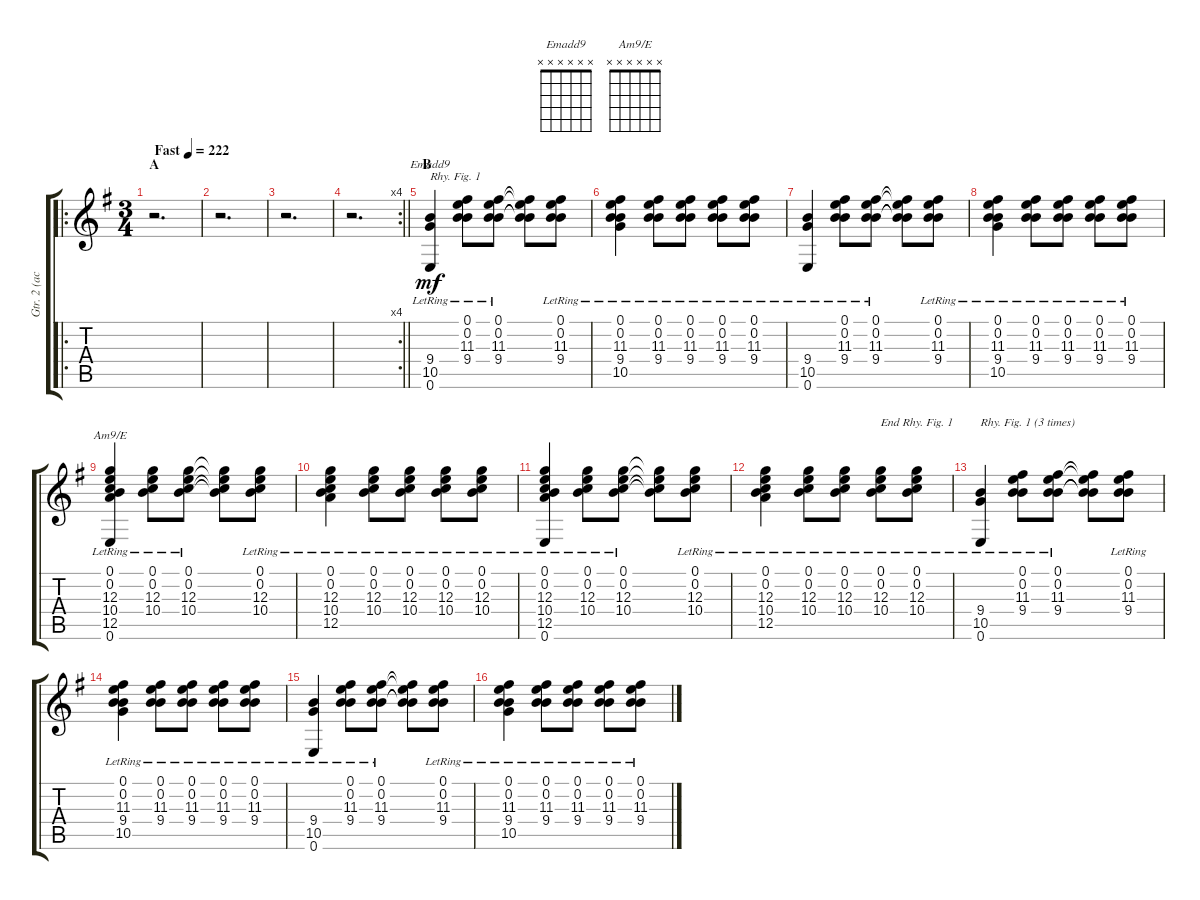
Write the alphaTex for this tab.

\track ("Gtr. 2 (acous.)" "Gtr. 2 (ac") {instrument acousticguitarsteel}
\staff {score tabs}
\tuning (E4 B3 G3 D3 A2 E2) {hide}
\chord ("Emadd9" x x x x x x)
\chord ("Am9/E" x x x x x x)
\ro
\ts (3 4)
\section ("" "A")
\tempo (222 "Fast")
\clef g2
\ks g
r.2{d dy mf instrument acousticguitarsteel} |
r.2{d} |
r.2{d} |
\rc 4
\barLineRight lightlight
r.2{d} |
\section ("" "B")
(9.4{lr} 10.5{lr} 0.6{lr}).4{ch "Emadd9" txt "Rhy. Fig. 1"} (0.1{lr} 0.2{lr} 11.3{lr} 9.4{lr}).8 (0.1{lr} 0.2{lr} 11.3{lr} 9.4{lr}).8 (0.1{t} 0.2{t} 11.3{t} 9.4{t}).8 (0.1{lr} 0.2{lr} 11.3{lr} 9.4{lr}).8 |
(0.1{lr} 0.2{lr} 11.3{lr} 9.4{lr} 10.5{lr}).4 (0.1{lr} 0.2{lr} 11.3{lr} 9.4{lr}).8 (0.1{lr} 0.2{lr} 11.3{lr} 9.4{lr}).8 (0.1{lr} 0.2{lr} 11.3{lr} 9.4{lr}).8 (0.1{lr} 0.2{lr} 11.3{lr} 9.4{lr}).8 |
(9.4{lr} 10.5{lr} 0.6{lr}).4 (0.1{lr} 0.2{lr} 11.3{lr} 9.4{lr}).8 (0.1{lr} 0.2{lr} 11.3{lr} 9.4{lr}).8 (0.1{t} 0.2{t} 11.3{t} 9.4{t}).8 (0.1{lr} 0.2{lr} 11.3{lr} 9.4{lr}).8 |
(0.1{lr} 0.2{lr} 11.3{lr} 9.4{lr} 10.5{lr}).4 (0.1{lr} 0.2{lr} 11.3{lr} 9.4{lr}).8 (0.1{lr} 0.2{lr} 11.3{lr} 9.4{lr}).8 (0.1{lr} 0.2{lr} 11.3{lr} 9.4{lr}).8 (0.1{lr} 0.2{lr} 11.3{lr} 9.4{lr}).8 |
(0.1{lr} 0.2{lr} 12.3{lr} 10.4{lr} 12.5{lr} 0.6{lr}).4{ch "Am9/E"} (0.1{lr} 0.2{lr} 12.3{lr} 10.4{lr}).8 (0.1{lr} 0.2{lr} 12.3{lr} 10.4{lr}).8 (0.1{t} 0.2{t} 12.3{t} 10.4{t}).8 (0.1{lr} 0.2{lr} 12.3{lr} 10.4{lr}).8 |
(0.1{lr} 0.2{lr} 12.3{lr} 10.4{lr} 12.5{lr}).4 (0.1{lr} 0.2{lr} 12.3{lr} 10.4{lr}).8 (0.1{lr} 0.2{lr} 12.3{lr} 10.4{lr}).8 (0.1{lr} 0.2{lr} 12.3{lr} 10.4{lr}).8 (0.1{lr} 0.2{lr} 12.3{lr} 10.4{lr}).8 |
(0.1{lr} 0.2{lr} 12.3{lr} 10.4{lr} 12.5{lr} 0.6{lr}).4 (0.1{lr} 0.2{lr} 12.3{lr} 10.4{lr}).8 (0.1{lr} 0.2{lr} 12.3{lr} 10.4{lr}).8 (0.1{t} 0.2{t} 12.3{t} 10.4{t}).8 (0.1{lr} 0.2{lr} 12.3{lr} 10.4{lr}).8 |
(0.1{lr} 0.2{lr} 12.3{lr} 10.4{lr} 12.5{lr}).4 (0.1{lr} 0.2{lr} 12.3{lr} 10.4{lr}).8 (0.1{lr} 0.2{lr} 12.3{lr} 10.4{lr}).8 (0.1{lr} 0.2{lr} 12.3{lr} 10.4{lr}).8{txt "End Rhy. Fig. 1"} (0.1{lr} 0.2{lr} 12.3{lr} 10.4{lr}).8 |
(9.4{lr} 10.5{lr} 0.6{lr}).4{txt "Rhy. Fig. 1 (3 times)"} (0.1{lr} 0.2{lr} 11.3{lr} 9.4{lr}).8 (0.1{lr} 0.2{lr} 11.3{lr} 9.4{lr}).8 (0.1{t} 0.2{t} 11.3{t} 9.4{t}).8 (0.1{lr} 0.2{lr} 11.3{lr} 9.4{lr}).8 |
(0.1{lr} 0.2{lr} 11.3{lr} 9.4{lr} 10.5{lr}).4 (0.1{lr} 0.2{lr} 11.3{lr} 9.4{lr}).8 (0.1{lr} 0.2{lr} 11.3{lr} 9.4{lr}).8 (0.1{lr} 0.2{lr} 11.3{lr} 9.4{lr}).8 (0.1{lr} 0.2{lr} 11.3{lr} 9.4{lr}).8 |
(9.4{lr} 10.5{lr} 0.6{lr}).4 (0.1{lr} 0.2{lr} 11.3{lr} 9.4{lr}).8 (0.1{lr} 0.2{lr} 11.3{lr} 9.4{lr}).8 (0.1{t} 0.2{t} 11.3{t} 9.4{t}).8 (0.1{lr} 0.2{lr} 11.3{lr} 9.4{lr}).8 |
(0.1{lr} 0.2{lr} 11.3{lr} 9.4{lr} 10.5{lr}).4 (0.1{lr} 0.2{lr} 11.3{lr} 9.4{lr}).8 (0.1{lr} 0.2{lr} 11.3{lr} 9.4{lr}).8 (0.1{lr} 0.2{lr} 11.3{lr} 9.4{lr}).8 (0.1{lr} 0.2{lr} 11.3{lr} 9.4{lr}).8
